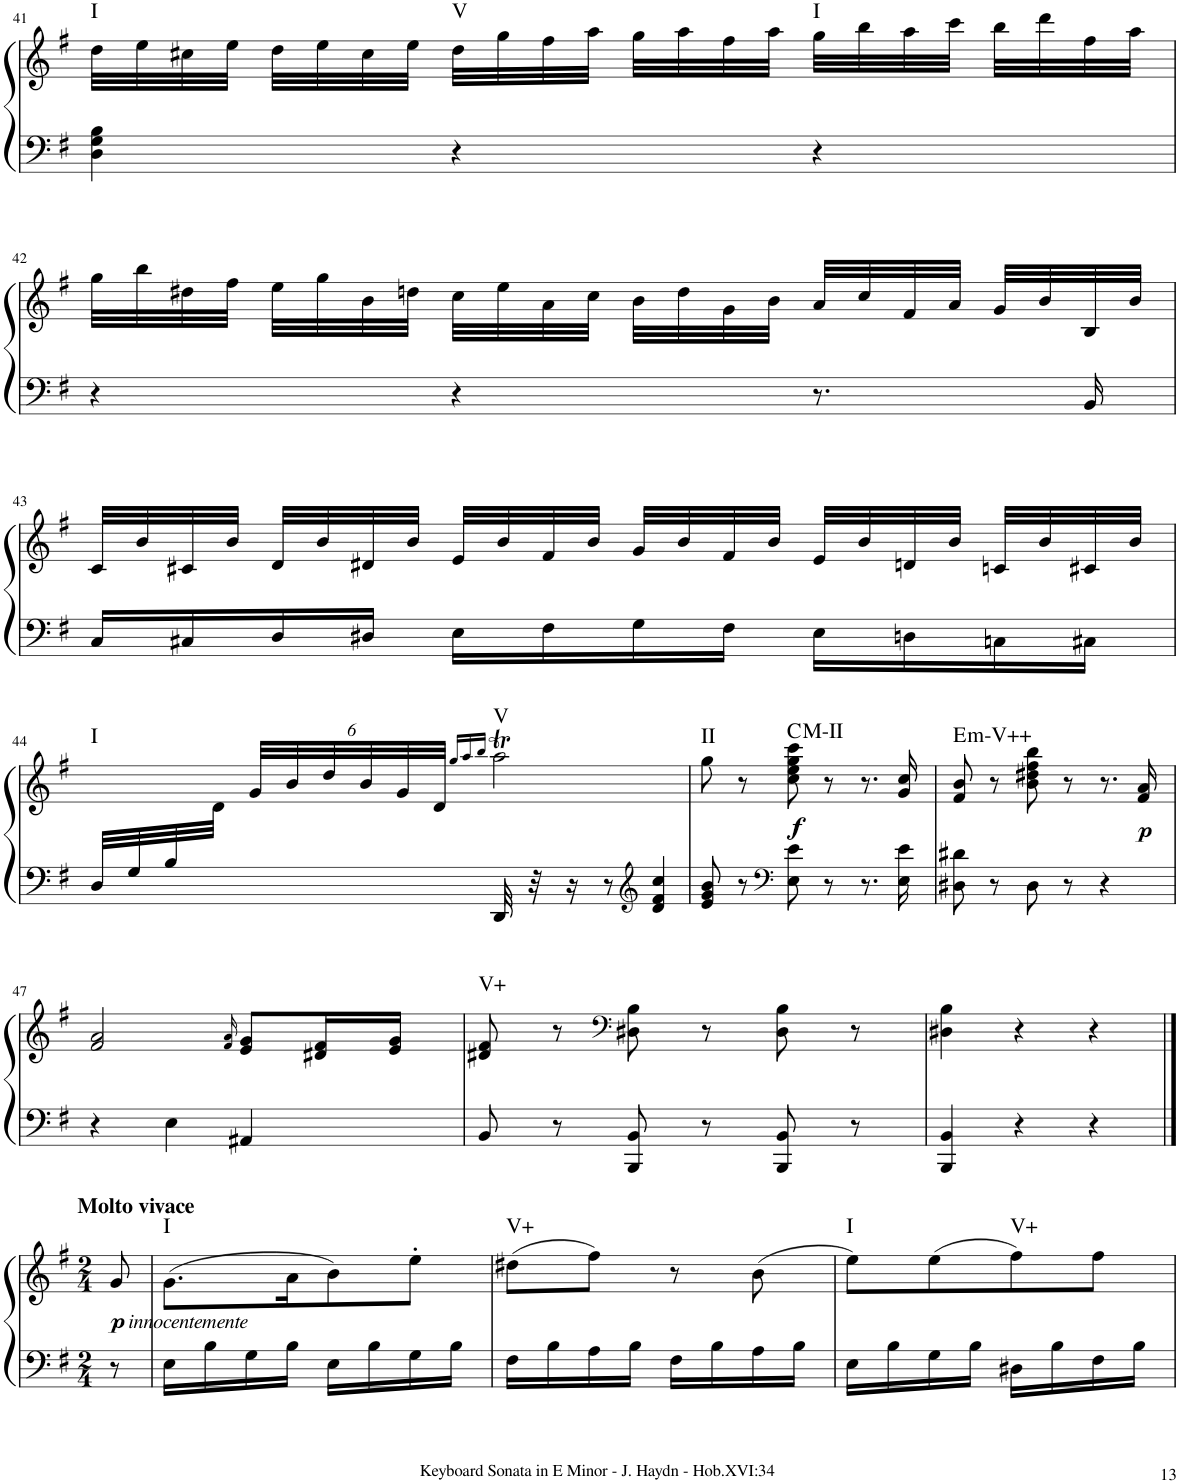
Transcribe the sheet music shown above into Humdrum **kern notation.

**kern	**kern	**dynam	**harte
*part1	*part1	*part1	*part1
*staff2	*staff1	*staff1/2	*
*I"Piano	*	*	*
*I'Pno.	*	*	*
!!LO:PB:g=z
*clefF4	*clefG2	*	*
*k[f#]	*k[f#]	*	*
*M3/4	*M3/4	*	*
=41	=41	=41	=41
!	!	!	!LO:H:kt=I
4D\ 4G\ 4B\	32dd\LLL	.	N
.	32ee\	.	.
.	32cc#X\	.	.
.	32ee\JJJ	.	.
.	32dd\LLL	.	.
.	32ee\	.	.
.	32cc#\	.	.
.	32ee\JJJ	.	.
!	!	!	!LO:H:kt=V
4r	32dd\LLL	.	N
.	32gg\	.	.
.	32ff#\	.	.
.	32aa\JJJ	.	.
.	32gg\LLL	.	.
.	32aa\	.	.
.	32ff#\	.	.
.	32aa\JJJ	.	.
!	!	!	!LO:H:kt=I
4r	32gg\LLL	.	N
.	32bb\	.	.
.	32aa\	.	.
.	32ccc\JJJ	.	.
.	32bb\LLL	.	.
.	32ddd\	.	.
.	32ff#\	.	.
.	32aa\JJJ	.	.
!!LO:LB:g=z
=42	=42	=42	=42
4r	32gg\LLL	.	.
.	32bb\	.	.
.	32dd#X\	.	.
.	32ff#\JJJ	.	.
.	32ee\LLL	.	.
.	32gg\	.	.
.	32b\	.	.
.	32ddn\JJJ	.	.
4r	32cc\LLL	.	.
.	32ee\	.	.
.	32a\	.	.
.	32cc\JJJ	.	.
.	32b\LLL	.	.
.	32dd\	.	.
.	32g\	.	.
.	32b\JJJ	.	.
8.r	32a/LLL	.	.
.	32cc/	.	.
.	32f#/	.	.
.	32a/JJJ	.	.
.	32g/LLL	.	.
.	32b/	.	.
16BB/	32B/	.	.
.	32b/JJJ	.	.
!!LO:LB:g=z
=43	=43	=43	=43
16C/LL	32c/LLL	.	.
.	32b/	.	.
16C#X/	32c#X/	.	.
.	32b/JJJ	.	.
16D/	32d/LLL	.	.
.	32b/	.	.
16D#X/JJ	32d#X/	.	.
.	32b/JJJ	.	.
16E\LL	32e/LLL	.	.
.	32b/	.	.
16F#\	32f#/	.	.
.	32b/JJJ	.	.
16G\	32g/LLL	.	.
.	32b/	.	.
16F#\JJ	32f#/	.	.
.	32b/JJJ	.	.
16E\LL	32e/LLL	.	.
.	32b/	.	.
16Dn\	32dn/	.	.
.	32b/JJJ	.	.
16Cn\	32cn/LLL	.	.
.	32b/	.	.
16C#X\JJ	32c#X/	.	.
.	32b/JJJ	.	.
!!LO:LB:g=z
=44	=44	=44	=44
*^	*	*	*
!	!	!	!	!LO:H:kt=I
32D/LLL	4ryy	16.ryy	.	N
32G/	.	.	.	.
32B/	.	.	.	.
2ryy	.	32d\JJJ	.	.
*	*	*Xbrackettup	*	*
.	.	48g/LLL	.	.
.	.	48b/	.	.
.	.	48dd/	.	.
.	.	48b/	.	.
.	.	48g/	.	.
.	.	48d/JJJ	.	.
.	.	16qgg/LL	.	.
.	.	16qaa/	.	.
.	.	16qbb/JJ	.	.
!	!	!	!	!LO:H:kt=V
.	32DD/	2aaT\	.	N
.	32r	.	.	.
.	16r	.	.	.
.	8r	.	.	.
*clefG2	*	*	*	*
.	4d/ 4f#/ 4cc/	.	.	.
8ryy	.	.	.	.
32ryy	.	.	.	.
*v	*v	*	*	*
=45	=45	=45	=45
!	!	!	!LO:H:kt=II
8e/ 8g/ 8b/	8gg\	.	N
8r	8r	.	.
*clefF4	*	*	*
!	!	!LO:DY:b	!LO:H:kt=M
8E\ 8e\	8cc\ 8ee\ 8gg\ 8ccc\	f	C:maj
8r	8r	.	.
8.r	8.r	.	.
16E\ 16e\	16g/ 16cc/	.	.
=46	=46	=46	=46
!	!	!	!LO:H:kt=m
8D#X\ 8d#X\	8f#/ 8b/	.	E:(b3,#5)
8r	8r	.	.
8D#\	8b\ 8dd#X\ 8ff#\ 8bb\	.	.
8r	8r	.	.
4r	8.r	.	.
!	!	!LO:DY:b	!
.	16f#/ 16a/	p	.
!!LO:LB:g=z
=47	=47	=47	=47
4r	2f#/ 2a/	.	.
4E\	.	.	.
.	16qf#/ 16qa/	.	.
4AA#X/	8e/ 8g/L	.	.
.	16d#X/ 16f#/L	.	.
.	16e/ 16g/JJ	.	.
=48	=48	=48	=48
!	!	!	!LO:H:kt=V+
8BB/	8d#X/ 8f#/	.	N
8r	8r	.	.
*	*clefF4	*	*
8BBB/ 8BB/	8D#X\ 8B\	.	.
8r	8r	.	.
8BBB/ 8BB/	8D#\ 8B\	.	.
8r	8r	.	.
=49	=49	=49	=49
4BBB/ 4BB/	4D#X\ 4B\	.	.
4r	4r	.	.
4r	4r	.	.
!!LO:LB:g=z
==	==	==	==
*	*clefG2	*	*
*M2/4	*M2/4	*	*
!	!LO:TX:a:B:t=Molto vivace	!	!
!	!LO:TX:b:i:t=innocentemente	!	!
!	!	!LO:DY:b	!
8r	8g/	p	.
=1	=1	=1	=1
!	!	!	!LO:H:kt=I
16E\LL	(8.g\L	.	N
16B\	.	.	.
16G\	.	.	.
16B\JJ	16a\K	.	.
16E\LL	8b\)	.	.
16B\	.	.	.
16G\	8ee'\J	.	.
16B\JJ	.	.	.
=2	=2	=2	=2
!	!	!	!LO:H:kt=V+
16F#\LL	(8dd#X\L	.	N
16B\	.	.	.
16A\	8ff#\J)	.	.
16B\JJ	.	.	.
16F#\LL	8r	.	.
16B\	.	.	.
16A\	(8b\	.	.
16B\JJ	.	.	.
=3	=3	=3	=3
!	!	!	!LO:H:kt=I
16E\LL	8ee\L)	.	N
16B\	.	.	.
16G\	(8ee\	.	.
16B\JJ	.	.	.
!	!	!	!LO:H:kt=V+
16D#X\LL	8ff#\)	.	N
16B\	.	.	.
16F#\	8ff#\J	.	.
16B\JJ	.	.	.
=	=	=	=
*-	*-	*-	*-
